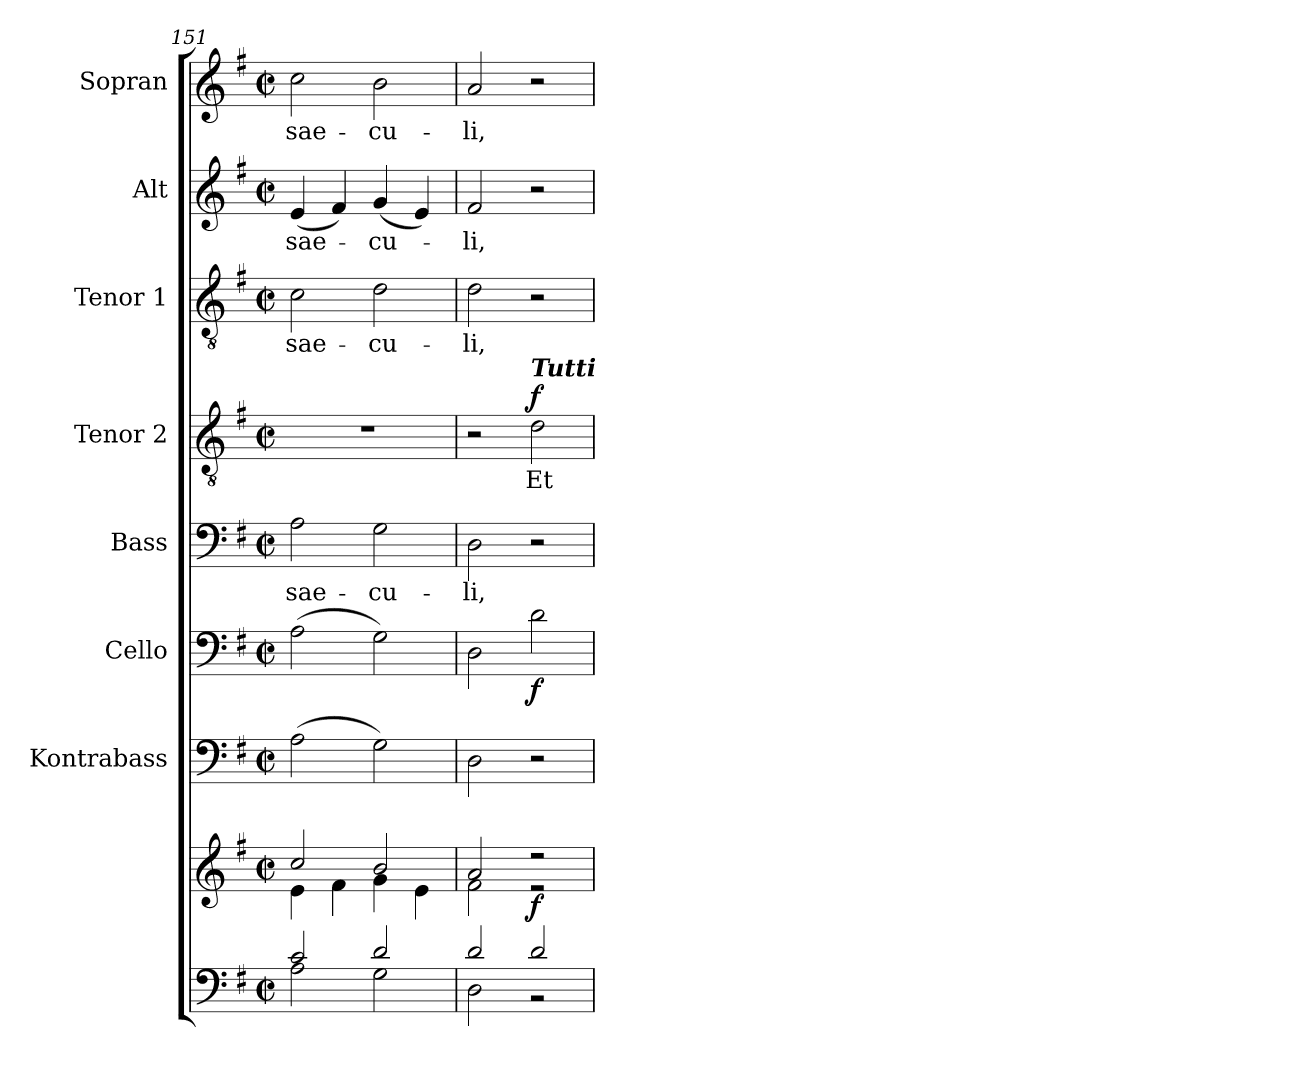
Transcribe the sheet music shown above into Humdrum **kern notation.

**kern	**kern	**dynam	**kern	**kern	**dynam	**kern	**text	**kern	**text	**dynam	**kern	**text	**kern	**text	**kern	**text
*part8	*part8	*part8	*part7	*part6	*part6	*part5	*part5	*part4	*part4	*part4	*part3	*part3	*part2	*part2	*part1	*part1
*staff9	*staff8	*staff8/9	*staff7	*staff6	*staff6	*staff5	*staff5	*staff4	*staff4	*staff4	*staff3	*staff3	*staff2	*staff2	*staff1	*staff1
*	*	*	*I"Kontrabass	*I"Cello	*	*I"Bass	*	*I"Tenor 2	*	*	*I"Tenor 1	*	*I"Alt	*	*I"Sopran	*
*	*	*	*I'Kb.	*	*	*I'B.	*	*I'T. 2	*	*	*I'T. 1	*	*I'A.	*	*I'S.	*
*clefF4	*clefG2	*	*clefF4	*clefF4	*	*clefF4	*	*clefGv2	*	*	*clefGv2	*	*clefG2	*	*clefG2	*
*	*	*	*ITrd7c12	*	*	*	*	*	*	*	*	*	*	*	*	*
*k[f#]	*k[f#]	*	*k[f#]	*k[f#]	*	*k[f#]	*	*k[f#]	*	*	*k[f#]	*	*k[f#]	*	*k[f#]	*
*G:	*G:	*	*G:	*G:	*	*G:	*	*G:	*	*	*G:	*	*G:	*	*G:	*
*M2/2	*M2/2	*	*M2/2	*M2/2	*	*M2/2	*	*M2/2	*	*	*M2/2	*	*M2/2	*	*M2/2	*
*met(c|)	*met(c|)	*	*met(c|)	*met(c|)	*	*met(c|)	*	*met(c|)	*	*	*met(c|)	*	*met(c|)	*	*met(c|)	*
=151	=151	=151	=151	=151	=151	=151	=151	=151	=151	=151	=151	=151	=151	=151	=151	=151
*^	*^	*	*	*	*	*	*	*	*	*	*	*	*	*	*	*
!	!	!	!	!	!	!	!	!	!LO:LY:b	!	!	!	!	!LO:LY:b	!	!LO:LY:b	!	!LO:LY:b
2c/	2A\	2cc/	4e\	.	(>2AA\	(>2A\	.	2A\	sae-	1r	.	.	2c\	sae-	(<4e/	sae-	2cc\	sae-
.	.	.	4f#\	.	.	.	.	.	.	.	.	.	.	.	4f#/)	.	.	.
!	!	!	!	!	!	!	!	!	!LO:LY:b	!	!	!	!	!LO:LY:b	!	!LO:LY:b	!	!LO:LY:b
2d/	2G\	2b/	4g\	.	2GG\)	2G\)	.	2G\	-cu-	.	.	.	2d\	-cu-	(<4g/	-cu-	2b\	-cu-
.	.	.	4e\	.	.	.	.	.	.	.	.	.	.	.	4e/)	.	.	.
=152	=152	=152	=152	=152	=152	=152	=152	=152	=152	=152	=152	=152	=152	=152	=152	=152	=152	=152
!	!	!	!	!	!	!	!	!	!LO:LY:b	!	!	!	!	!LO:LY:b	!	!LO:LY:b	!	!LO:LY:b
2d/	2D\	2a/	2f#\	.	2DD\	2D\	.	2D\	-li,	2r	.	.	2d\	-li,	2f#/	-li,	2a/	-li,
!	!	!	!	!	!	!	!	!	!	!LO:TX:a:Bi:t=Tutti	!	!	!	!	!	!	!	!
!	!	!	!	!LO:DY:b	!	!	!LO:DY:b	!	!	!	!LO:LY:b	!LO:DY:a	!	!	!	!	!	!
2d/	2r	2r	2r	f	2r	2d\	f	2r	.	2d\	Et	f	2r	.	2r	.	2r	.
*v	*v	*	*	*	*	*	*	*	*	*	*	*	*	*	*	*	*	*
*	*v	*v	*	*	*	*	*	*	*	*	*	*	*	*	*	*	*
=	=	=	=	=	=	=	=	=	=	=	=	=	=	=	=	=
*-	*-	*-	*-	*-	*-	*-	*-	*-	*-	*-	*-	*-	*-	*-	*-	*-
